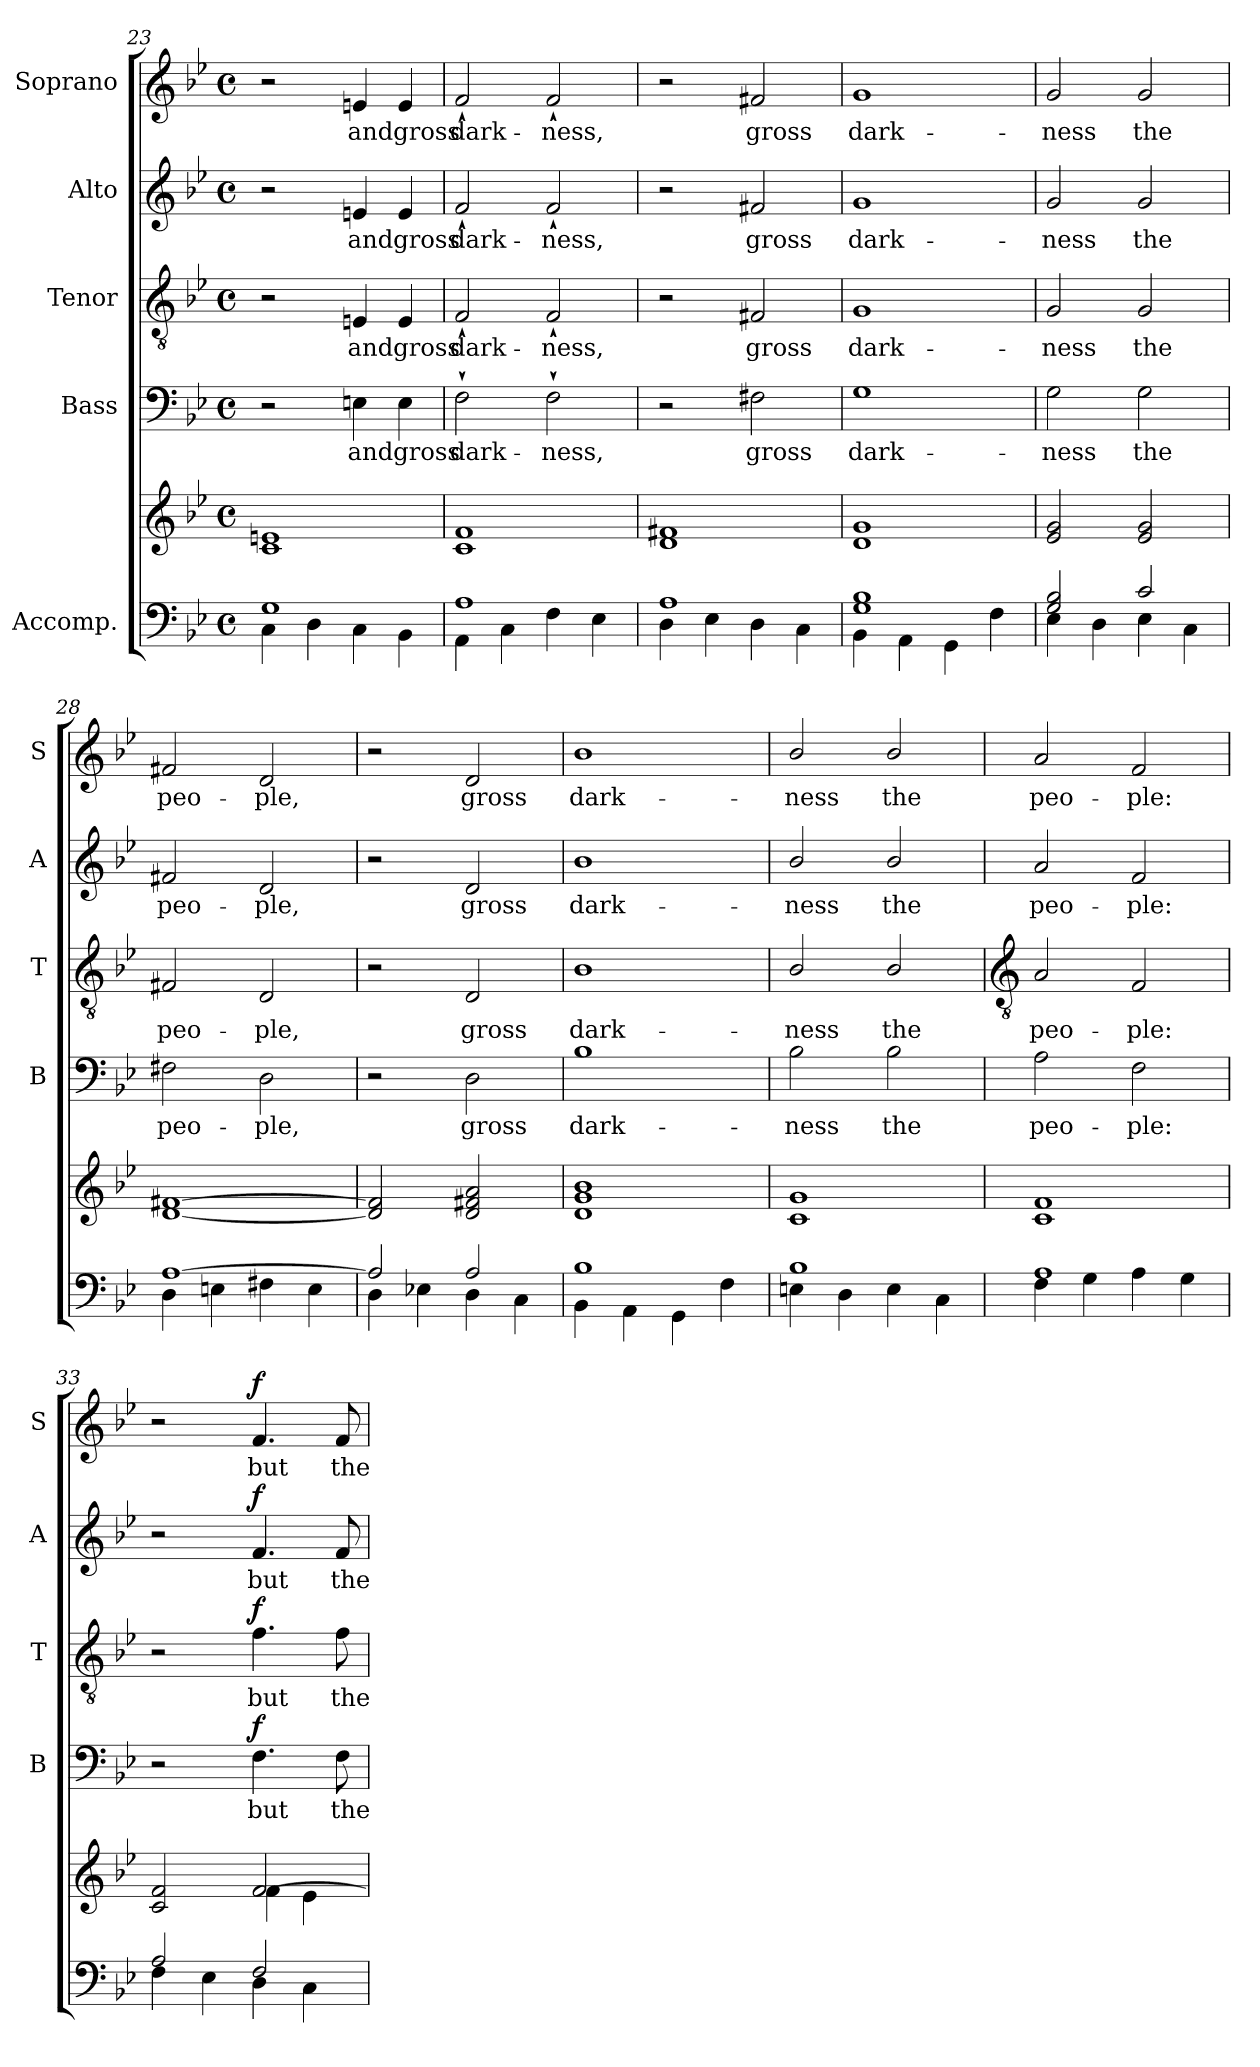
**kern	**kern	**kern	**text	**dynam	**kern	**text	**dynam	**kern	**text	**dynam	**kern	**text	**dynam
*part5	*part5	*part4	*part4	*part4	*part3	*part3	*part3	*part2	*part2	*part2	*part1	*part1	*part1
*staff6	*staff5	*staff4	*staff4	*staff4	*staff3	*staff3	*staff3	*staff2	*staff2	*staff2	*staff1	*staff1	*staff1
*I"Accomp.	*	*I"Bass	*	*	*I"Tenor	*	*	*I"Alto	*	*	*I"Soprano	*	*
*	*	*I'B	*	*	*I'T	*	*	*I'A	*	*	*I'S	*	*
!!LO:LB:g=z
*clefF4	*clefG2	*clefF4	*	*	*clefGv2	*	*	*clefG2	*	*	*clefG2	*	*
*k[b-e-]	*k[b-e-]	*k[b-e-]	*	*	*k[b-e-]	*	*	*k[b-e-]	*	*	*k[b-e-]	*	*
*B-:	*B-:	*B-:	*	*	*B-:	*	*	*B-:	*	*	*B-:	*	*
*M4/4	*M4/4	*M4/4	*	*	*M4/4	*	*	*M4/4	*	*	*M4/4	*	*
*met(c)	*met(c)	*met(c)	*	*	*met(c)	*	*	*met(c)	*	*	*met(c)	*	*
=23	=23	=23	=23	=23	=23	=23	=23	=23	=23	=23	=23	=23	=23
*^	*	*	*	*	*	*	*	*	*	*	*	*	*
1G/	4C\	1c 1en	2r	.	.	2r	.	.	2r	.	.	2r	.	.
.	4D\	.	.	.	.	.	.	.	.	.	.	.	.	.
!	!	!	!	!LO:LY:b	!	!	!LO:LY:b	!	!	!LO:LY:b	!	!	!LO:LY:b	!
.	4C\	.	4En	and	.	4En	and	.	4en	and	.	4en	and	.
!	!	!	!	!LO:LY:b	!	!	!LO:LY:b	!	!	!LO:LY:b	!	!	!LO:LY:b	!
.	4BB-\	.	4E	gross	.	4E	gross	.	4e	gross	.	4e	gross	.
=24	=24	=24	=24	=24	=24	=24	=24	=24	=24	=24	=24	=24	=24	=24
!	!	!	!	!LO:LY:b	!	!	!LO:LY:b	!	!	!LO:LY:b	!	!	!LO:LY:b	!
1A/	4AA\	1c 1f	2F`	dark-	.	2F`	dark-	.	2f`	dark-	.	2f`	dark-	.
.	4C\	.	.	.	.	.	.	.	.	.	.	.	.	.
!	!	!	!	!LO:LY:b	!	!	!LO:LY:b	!	!	!LO:LY:b	!	!	!LO:LY:b	!
.	4F\	.	2F`	-ness,	.	2F`	-ness,	.	2f`	-ness,	.	2f`	-ness,	.
.	4E-\	.	.	.	.	.	.	.	.	.	.	.	.	.
=25	=25	=25	=25	=25	=25	=25	=25	=25	=25	=25	=25	=25	=25	=25
1A/	4D\	1d 1f#X	2r	.	.	2r	.	.	2r	.	.	2r	.	.
.	4E-\	.	.	.	.	.	.	.	.	.	.	.	.	.
!	!	!	!	!LO:LY:b	!	!	!LO:LY:b	!	!	!LO:LY:b	!	!	!LO:LY:b	!
.	4D\	.	2F#X	gross	.	2F#X	gross	.	2f#X	gross	.	2f#X	gross	.
.	4C\	.	.	.	.	.	.	.	.	.	.	.	.	.
=26	=26	=26	=26	=26	=26	=26	=26	=26	=26	=26	=26	=26	=26	=26
!	!	!	!	!LO:LY:b	!	!	!LO:LY:b	!	!	!LO:LY:b	!	!	!LO:LY:b	!
1G/ 1B-/	4BB-\	1d 1g	1G	dark-	.	1G	dark-	.	1g	dark-	.	1g	dark-	.
.	4AA\	.	.	.	.	.	.	.	.	.	.	.	.	.
.	4GG\	.	.	.	.	.	.	.	.	.	.	.	.	.
.	4F\	.	.	.	.	.	.	.	.	.	.	.	.	.
=27	=27	=27	=27	=27	=27	=27	=27	=27	=27	=27	=27	=27	=27	=27
!	!	!	!	!LO:LY:b	!	!	!LO:LY:b	!	!	!LO:LY:b	!	!	!LO:LY:b	!
2G/ 2B-/	4E-\	2e- 2g	2G	-ness	.	2G	-ness	.	2g	-ness	.	2g	-ness	.
.	4D\	.	.	.	.	.	.	.	.	.	.	.	.	.
!	!	!	!	!LO:LY:b	!	!	!LO:LY:b	!	!	!LO:LY:b	!	!	!LO:LY:b	!
2c/	4E-\	2e- 2g	2G	the	.	2G	the	.	2g	the	.	2g	the	.
.	4C\	.	.	.	.	.	.	.	.	.	.	.	.	.
=28	=28	=28	=28	=28	=28	=28	=28	=28	=28	=28	=28	=28	=28	=28
!	!	!	!	!LO:LY:b	!	!	!LO:LY:b	!	!	!LO:LY:b	!	!	!LO:LY:b	!
[1A/	4D\	[1d [1f#X	2F#X	peo-	.	2F#X	peo-	.	2f#X	peo-	.	2f#X	peo-	.
.	4En\	.	.	.	.	.	.	.	.	.	.	.	.	.
!	!	!	!	!LO:LY:b	!	!	!LO:LY:b	!	!	!LO:LY:b	!	!	!LO:LY:b	!
.	4F#X\	.	2D	-ple,	.	2D	-ple,	.	2d	-ple,	.	2d	-ple,	.
.	4E\	.	.	.	.	.	.	.	.	.	.	.	.	.
=29	=29	=29	=29	=29	=29	=29	=29	=29	=29	=29	=29	=29	=29	=29
2A/]	4D\	2d] 2f#]	2r	.	.	2r	.	.	2r	.	.	2r	.	.
.	4E-X\	.	.	.	.	.	.	.	.	.	.	.	.	.
!	!	!	!	!LO:LY:b	!	!	!LO:LY:b	!	!	!LO:LY:b	!	!	!LO:LY:b	!
2A/	4D\	2d 2f# 2a	2D	gross	.	2D	gross	.	2d	gross	.	2d	gross	.
.	4C\	.	.	.	.	.	.	.	.	.	.	.	.	.
=30	=30	=30	=30	=30	=30	=30	=30	=30	=30	=30	=30	=30	=30	=30
!	!	!	!	!LO:LY:b	!	!	!LO:LY:b	!	!	!LO:LY:b	!	!	!LO:LY:b	!
1B-/	4BB-\	1d 1g 1b-	1B-	dark-	.	1B-	dark-	.	1b-	dark-	.	1b-	dark-	.
.	4AA\	.	.	.	.	.	.	.	.	.	.	.	.	.
.	4GG\	.	.	.	.	.	.	.	.	.	.	.	.	.
.	4F\	.	.	.	.	.	.	.	.	.	.	.	.	.
=31	=31	=31	=31	=31	=31	=31	=31	=31	=31	=31	=31	=31	=31	=31
!	!	!	!	!LO:LY:b	!	!	!LO:LY:b	!	!	!LO:LY:b	!	!	!LO:LY:b	!
1B-/	4En\	1c/ 1g/	2B-	-ness	.	2B-/	-ness	.	2b-/	-ness	.	2b-/	-ness	.
.	4D\	.	.	.	.	.	.	.	.	.	.	.	.	.
!	!	!	!	!LO:LY:b	!	!	!LO:LY:b	!	!	!LO:LY:b	!	!	!LO:LY:b	!
.	4E\	.	2B-	the	.	2B-/	the	.	2b-/	the	.	2b-/	the	.
.	4C\	.	.	.	.	.	.	.	.	.	.	.	.	.
!!LO:LB:g=z
=32	=32	=32	=32	=32	=32	=32	=32	=32	=32	=32	=32	=32	=32	=32
*	*	*	*	*	*	*clefGv2	*	*	*	*	*	*	*	*
*	*	*^	*	*	*	*	*	*	*	*	*	*	*	*
!	!	!	!	!	!LO:LY:b	!	!	!LO:LY:b	!	!	!LO:LY:b	!	!	!LO:LY:b	!
1A/	4F\	1c/ 1f/	1ryy	2A	peo-	.	2A	peo-	.	2a	peo-	.	2a	peo-	.
.	4G\	.	.	.	.	.	.	.	.	.	.	.	.	.	.
!	!	!	!	!	!LO:LY:b	!	!	!LO:LY:b	!	!	!LO:LY:b	!	!	!LO:LY:b	!
.	4A\	.	.	2F	-ple:	.	2F	-ple:	.	2f	-ple:	.	2f	-ple:	.
.	4G\	.	.	.	.	.	.	.	.	.	.	.	.	.	.
=33	=33	=33	=33	=33	=33	=33	=33	=33	=33	=33	=33	=33	=33	=33	=33
2A/	4F\	2c/ 2f/	2ryy	2r	.	.	2r	.	.	2r	.	.	2r	.	.
.	4E-\	.	.	.	.	.	.	.	.	.	.	.	.	.	.
!	!	!	!	!	!LO:LY:b	!LO:DY:b	!	!LO:LY:b	!LO:DY:b	!	!LO:LY:b	!LO:DY:b	!	!LO:LY:b	!LO:DY:b
2F/	4D\	[2f/	4f\	4.F	but	f	4.f	but	f	4.f	but	f	4.f	but	f
.	4C\	.	4e-\	.	.	.	.	.	.	.	.	.	.	.	.
!	!	!	!	!	!LO:LY:b	!	!	!LO:LY:b	!	!	!LO:LY:b	!	!	!LO:LY:b	!
.	.	.	.	8F	the	.	8f	the	.	8f	the	.	8f	the	.
*v	*v	*	*	*	*	*	*	*	*	*	*	*	*	*	*
*	*v	*v	*	*	*	*	*	*	*	*	*	*	*	*
=	=	=	=	=	=	=	=	=	=	=	=	=	=
*-	*-	*-	*-	*-	*-	*-	*-	*-	*-	*-	*-	*-	*-
